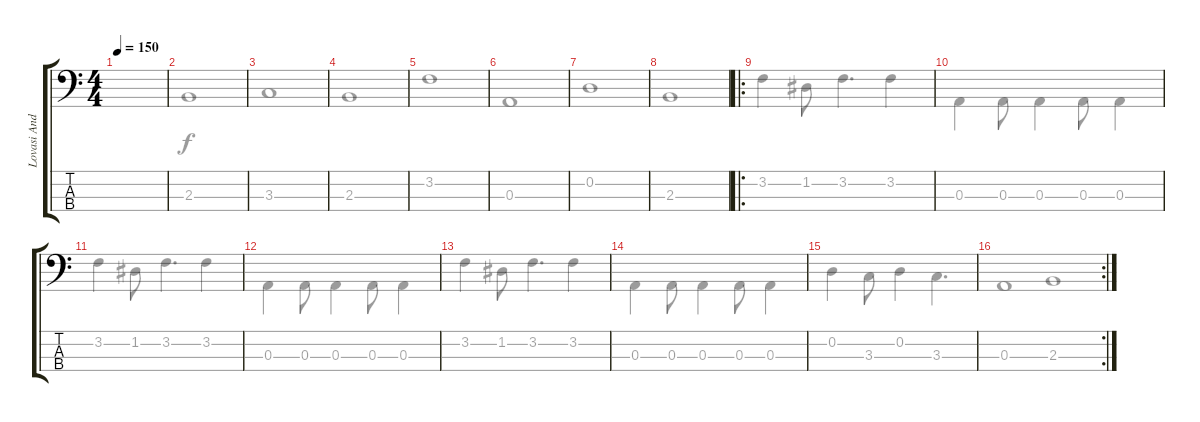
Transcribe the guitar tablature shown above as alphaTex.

\track ("Lovasi András" "Lovasi And") {instrument electricbassfinger}
\staff {score tabs}
\tuning (G2 D2 A1 E1) {hide}
\voice
\ts (4 4)
\tempo 150
\clef f4
\ks c
|
|
|
|
|
|
|
|
\ro
|
|
|
|
|
|
|
\rc 2
\voice
\clef f4
\ks c
0.3.1{dy f} |
2.3.1 |
3.3.1 |
2.3.1 |
3.2.1 |
0.3.1 |
0.2.1 |
2.3.1 |
3.2.4 1.2.8 3.2.4{d} 3.2.4 |
0.3.4 0.3.8 0.3.4 0.3.8 0.3.4 |
3.2.4 1.2.8 3.2.4{d} 3.2.4 |
0.3.4 0.3.8 0.3.4 0.3.8 0.3.4 |
3.2.4 1.2.8 3.2.4{d} 3.2.4 |
0.3.4 0.3.8 0.3.4 0.3.8 0.3.4 |
0.2.4 3.3.8 0.2.4 3.3.4{d} |
2.3.1
